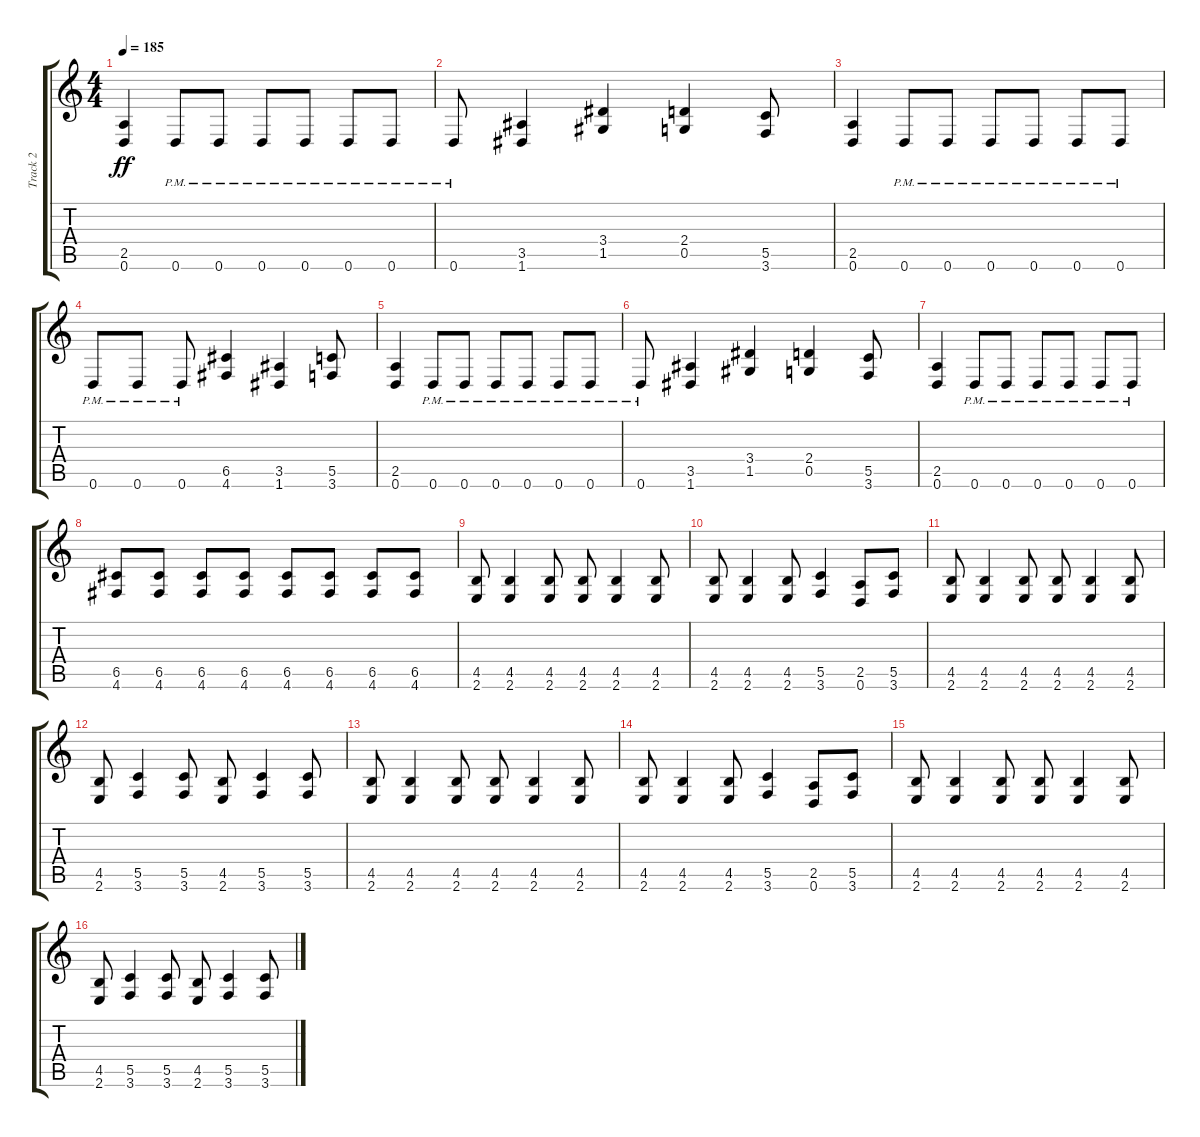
\track ("Track 2" "Track 2") {instrument distortionguitar}
\staff {score tabs}
\tuning (D4 A3 F3 C3 G2 D2) {hide}
\ts (4 4)
\tempo 185
\clef g2
\ks c
(2.5 0.6).4{dy ff} 0.6{pm}.8 0.6{pm}.8 0.6{pm}.8 0.6{pm}.8 0.6{pm}.8 0.6{pm}.8 |
0.6{pm}.8 (3.5 1.6).4 (3.4 1.5).4 (2.4 0.5).4 (5.5 3.6).8 |
(2.5 0.6).4 0.6{pm}.8 0.6{pm}.8 0.6{pm}.8 0.6{pm}.8 0.6{pm}.8 0.6{pm}.8 |
0.6{pm}.8 0.6{pm}.8 0.6{pm}.8 (6.5 4.6).4 (3.5 1.6).4 (5.5 3.6).8 |
(2.5 0.6).4 0.6{pm}.8 0.6{pm}.8 0.6{pm}.8 0.6{pm}.8 0.6{pm}.8 0.6{pm}.8 |
0.6{pm}.8 (3.5 1.6).4 (3.4 1.5).4 (2.4 0.5).4 (5.5 3.6).8 |
(2.5 0.6).4 0.6{pm}.8 0.6{pm}.8 0.6{pm}.8 0.6{pm}.8 0.6{pm}.8 0.6{pm}.8 |
(6.5 4.6).8 (6.5 4.6).8 (6.5 4.6).8 (6.5 4.6).8 (6.5 4.6).8 (6.5 4.6).8 (6.5 4.6).8 (6.5 4.6).8 |
(4.5 2.6).8 (4.5 2.6).4 (4.5 2.6).8 (4.5 2.6).8 (4.5 2.6).4 (4.5 2.6).8 |
(4.5 2.6).8 (4.5 2.6).4 (4.5 2.6).8 (5.5 3.6).4 (2.5 0.6).8 (5.5 3.6).8 |
(4.5 2.6).8 (4.5 2.6).4 (4.5 2.6).8 (4.5 2.6).8 (4.5 2.6).4 (4.5 2.6).8 |
(4.5 2.6).8 (5.5 3.6).4 (5.5 3.6).8 (4.5 2.6).8 (5.5 3.6).4 (5.5 3.6).8 |
(4.5 2.6).8 (4.5 2.6).4 (4.5 2.6).8 (4.5 2.6).8 (4.5 2.6).4 (4.5 2.6).8 |
(4.5 2.6).8 (4.5 2.6).4 (4.5 2.6).8 (5.5 3.6).4 (2.5 0.6).8 (5.5 3.6).8 |
(4.5 2.6).8 (4.5 2.6).4 (4.5 2.6).8 (4.5 2.6).8 (4.5 2.6).4 (4.5 2.6).8 |
(4.5 2.6).8 (5.5 3.6).4 (5.5 3.6).8 (4.5 2.6).8 (5.5 3.6).4 (5.5 3.6).8
